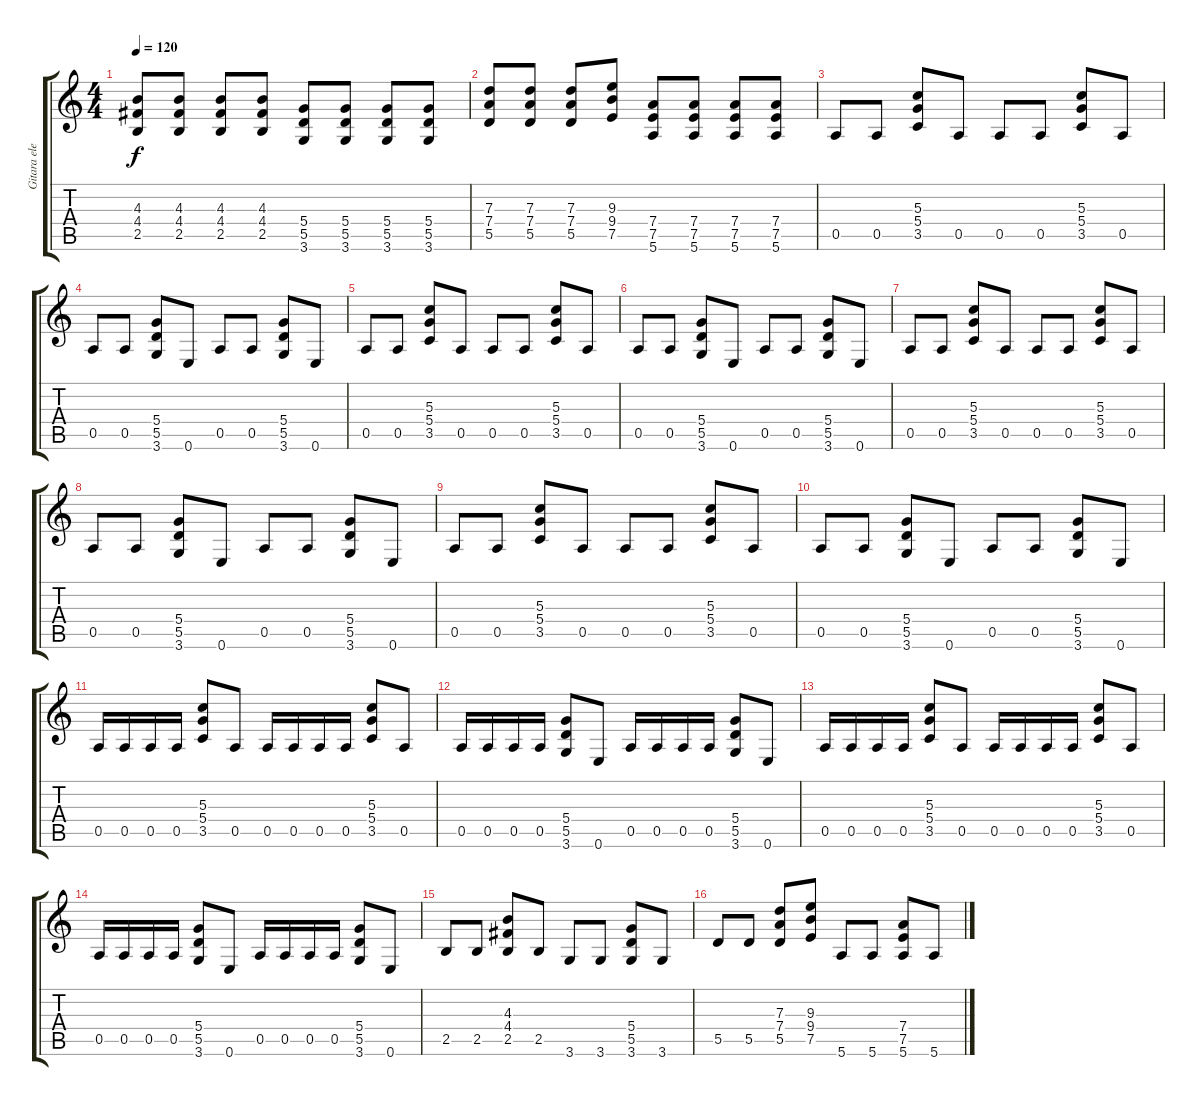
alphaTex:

\track ("Gitara elektryczna (II)" "Gitara ele") {instrument distortionguitar}
\staff {score tabs}
\tuning (E4 B3 G3 D3 A2 E2) {hide}
\ts (4 4)
\tempo 120
\clef g2
\ks c
(4.3 4.4 2.5).8{dy f} (4.3 4.4 2.5).8 (4.3 4.4 2.5).8 (4.3 4.4 2.5).8 (5.4 5.5 3.6).8 (5.4 5.5 3.6).8 (5.4 5.5 3.6).8 (5.4 5.5 3.6).8 |
(7.3 7.4 5.5).8 (7.3 7.4 5.5).8 (7.3 7.4 5.5).8 (9.3 9.4 7.5).8 (7.4 7.5 5.6).8 (7.4 7.5 5.6).8 (7.4 7.5 5.6).8 (7.4 7.5 5.6).8 |
0.5.8 0.5.8 (5.3 5.4 3.5).8 0.5.8 0.5.8 0.5.8 (5.3 5.4 3.5).8 0.5.8 |
0.5.8 0.5.8 (5.4 5.5 3.6).8 0.6.8 0.5.8 0.5.8 (5.4 5.5 3.6).8 0.6.8 |
0.5.8 0.5.8 (5.3 5.4 3.5).8 0.5.8 0.5.8 0.5.8 (5.3 5.4 3.5).8 0.5.8 |
0.5.8 0.5.8 (5.4 5.5 3.6).8 0.6.8 0.5.8 0.5.8 (5.4 5.5 3.6).8 0.6.8 |
0.5.8 0.5.8 (5.3 5.4 3.5).8 0.5.8 0.5.8 0.5.8 (5.3 5.4 3.5).8 0.5.8 |
0.5.8 0.5.8 (5.4 5.5 3.6).8 0.6.8 0.5.8 0.5.8 (5.4 5.5 3.6).8 0.6.8 |
0.5.8 0.5.8 (5.3 5.4 3.5).8 0.5.8 0.5.8 0.5.8 (5.3 5.4 3.5).8 0.5.8 |
0.5.8 0.5.8 (5.4 5.5 3.6).8 0.6.8 0.5.8 0.5.8 (5.4 5.5 3.6).8 0.6.8 |
0.5.16 0.5.16 0.5.16 0.5.16 (5.3 5.4 3.5).8 0.5.8 0.5.16 0.5.16 0.5.16 0.5.16 (5.3 5.4 3.5).8 0.5.8 |
0.5.16 0.5.16 0.5.16 0.5.16 (5.4 5.5 3.6).8 0.6.8 0.5.16 0.5.16 0.5.16 0.5.16 (5.4 5.5 3.6).8 0.6.8 |
0.5.16 0.5.16 0.5.16 0.5.16 (5.3 5.4 3.5).8 0.5.8 0.5.16 0.5.16 0.5.16 0.5.16 (5.3 5.4 3.5).8 0.5.8 |
0.5.16 0.5.16 0.5.16 0.5.16 (5.4 5.5 3.6).8 0.6.8 0.5.16 0.5.16 0.5.16 0.5.16 (5.4 5.5 3.6).8 0.6.8 |
2.5.8 2.5.8 (4.3 4.4 2.5).8 2.5.8 3.6.8 3.6.8 (5.4 5.5 3.6).8 3.6.8 |
5.5.8 5.5.8 (7.3 7.4 5.5).8 (9.3 9.4 7.5).8 5.6.8 5.6.8 (7.4 7.5 5.6).8 5.6.8
